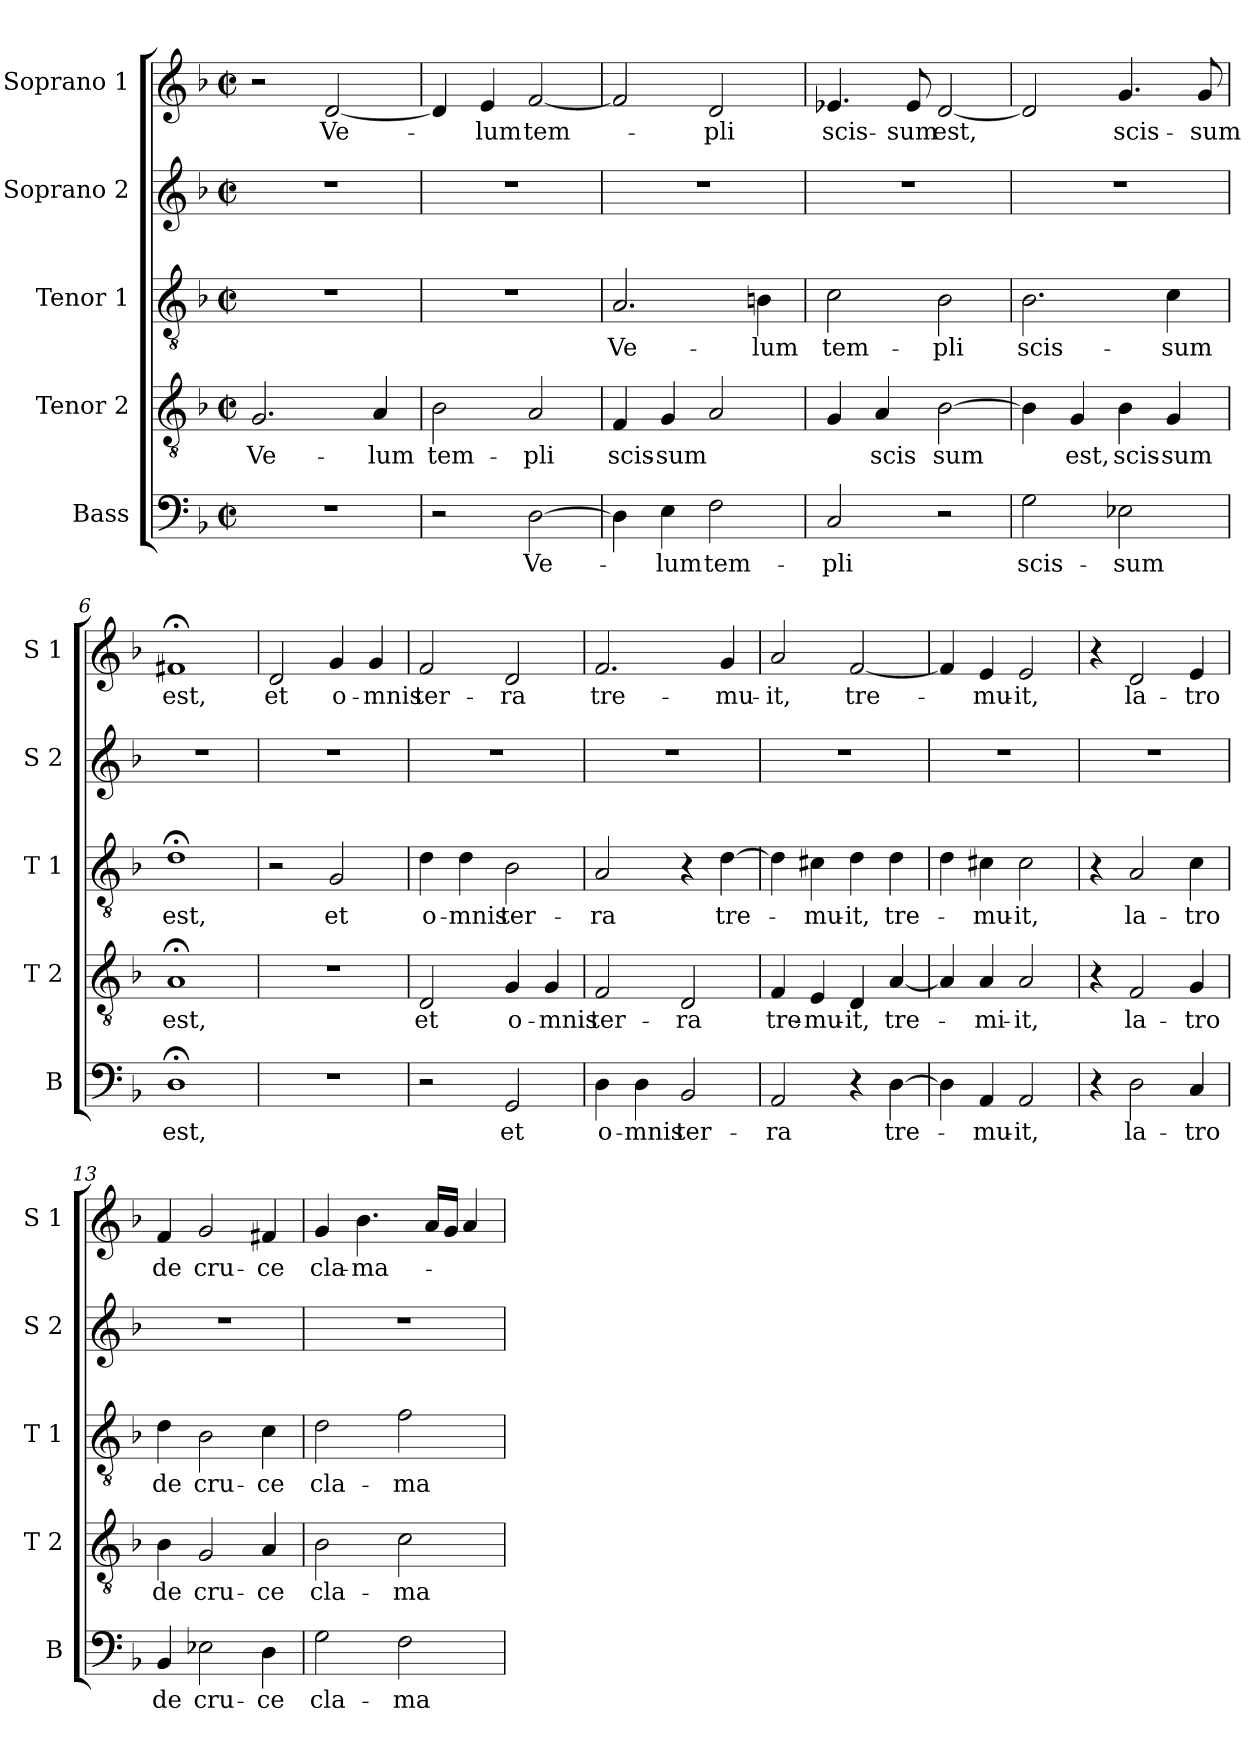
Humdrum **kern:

**kern	**text	**kern	**text	**kern	**text	**kern	**kern	**text
*part5	*part5	*part4	*part4	*part3	*part3	*part2	*part1	*part1
*staff5	*staff5	*staff4	*staff4	*staff3	*staff3	*staff2	*staff1	*staff1
*I"Bass	*	*I"Tenor 2	*	*I"Tenor 1	*	*I"Soprano 2	*I"Soprano 1	*
*I'B	*	*I'T 2	*	*I'T 1	*	*I'S 2	*I'S 1	*
*clefF4	*	*clefGv2	*	*clefGv2	*	*clefG2	*clefG2	*
*k[b-]	*	*k[b-]	*	*k[b-]	*	*k[b-]	*k[b-]	*
*F:	*	*F:	*	*F:	*	*F:	*F:	*
*M2/2	*	*M2/2	*	*M2/2	*	*M2/2	*M2/2	*
*met(c|)	*	*met(c|)	*	*met(c|)	*	*met(c|)	*met(c|)	*
=1	=1	=1	=1	=1	=1	=1	=1	=1
!	!	!	!LO:LY:b	!	!	!	!	!
1r	.	2.G/	Ve-	1r	.	1r	2r	.
!	!	!	!	!	!	!	!	!LO:LY:b
.	.	.	.	.	.	.	[2d/	Ve-
!	!	!	!LO:LY:b	!	!	!	!	!
.	.	4A/	-lum	.	.	.	.	.
=2	=2	=2	=2	=2	=2	=2	=2	=2
!	!	!	!LO:LY:b	!	!	!	!	!
2r	.	2B-\	tem-	1r	.	1r	4d/]	.
!	!	!	!	!	!	!	!	!LO:LY:b
.	.	.	.	.	.	.	4e/	-lum
!	!LO:LY:b	!	!LO:LY:b	!	!	!	!	!LO:LY:b
[2D\	Ve-	2A/	-pli	.	.	.	[2f/	tem-
=3	=3	=3	=3	=3	=3	=3	=3	=3
!	!	!	!LO:LY:b	!	!LO:LY:b	!	!	!
4D\]	.	4F/	scis-	2.A/	Ve-	1r	2f/]	.
!	!LO:LY:b	!	!LO:LY:b	!	!	!	!	!
4E\	-lum	4G/	-sum	.	.	.	.	.
!	!LO:LY:b	!	!	!	!	!	!	!LO:LY:b
2F\	tem-	2A/	.	.	.	.	2d/	-pli
!	!	!	!	!	!LO:LY:b	!	!	!
.	.	.	.	4Bn\	-lum	.	.	.
=4	=4	=4	=4	=4	=4	=4	=4	=4
!	!LO:LY:b	!	!	!	!LO:LY:b	!	!	!LO:LY:b
2C/	-pli	4G/	.	2c\	tem-	1r	4.e-X/	scis-
!	!	!	!LO:LY:b	!	!	!	!	!
.	.	4A/	scis	.	.	.	.	.
!	!	!	!	!	!	!	!	!LO:LY:b
.	.	.	.	.	.	.	8e-/	-sum
!	!	!	!LO:LY:b	!	!LO:LY:b	!	!	!LO:LY:b
2r	.	[2B-\	sum	2B-\	-pli	.	[2d/	est,
=5	=5	=5	=5	=5	=5	=5	=5	=5
!	!LO:LY:b	!	!	!	!LO:LY:b	!	!	!
2G\	scis-	4B-\]	.	2.B-\	scis-	1r	2d/]	.
!	!	!	!LO:LY:b	!	!	!	!	!
.	.	4G/	est,	.	.	.	.	.
!	!LO:LY:b	!	!LO:LY:b	!	!	!	!	!LO:LY:b
2E-X\	-sum	4B-\	scis-	.	.	.	4.g/	scis-
!	!	!	!LO:LY:b	!	!LO:LY:b	!	!	!
.	.	4G/	-sum	4c\	-sum	.	.	.
!	!	!	!	!	!	!	!	!LO:LY:b
.	.	.	.	.	.	.	8g/	-sum
!!LO:LB:g=z
=6	=6	=6	=6	=6	=6	=6	=6	=6
!	!LO:LY:b	!	!LO:LY:b	!	!LO:LY:b	!	!	!LO:LY:b
1D;<	est,	1A;<	est,	1d;<	est,	1r	1f#X;<	est,
=7	=7	=7	=7	=7	=7	=7	=7	=7
!	!	!	!	!	!	!	!	!LO:LY:b
1r	.	1r	.	2r	.	1r	2d/	et
!	!	!	!	!	!LO:LY:b	!	!	!LO:LY:b
.	.	.	.	2G/	et	.	4g/	o-
!	!	!	!	!	!	!	!	!LO:LY:b
.	.	.	.	.	.	.	4g/	-mnis
=8	=8	=8	=8	=8	=8	=8	=8	=8
!	!	!	!LO:LY:b	!	!LO:LY:b	!	!	!LO:LY:b
2r	.	2D/	et	4d\	o-	1r	2f/	ter-
!	!	!	!	!	!LO:LY:b	!	!	!
.	.	.	.	4d\	-mnis	.	.	.
!	!LO:LY:b	!	!LO:LY:b	!	!LO:LY:b	!	!	!LO:LY:b
2GG/	et	4G/	o-	2B-\	ter-	.	2d/	-ra
!	!	!	!LO:LY:b	!	!	!	!	!
.	.	4G/	-mnis	.	.	.	.	.
=9	=9	=9	=9	=9	=9	=9	=9	=9
!	!LO:LY:b	!	!LO:LY:b	!	!LO:LY:b	!	!	!LO:LY:b
4D\	o-	2F/	ter-	2A/	-ra	1r	2.f/	tre-
!	!LO:LY:b	!	!	!	!	!	!	!
4D\	-mnis	.	.	.	.	.	.	.
!	!LO:LY:b	!	!LO:LY:b	!	!	!	!	!
2BB-/	ter-	2D/	-ra	4r	.	.	.	.
!	!	!	!	!	!LO:LY:b	!	!	!LO:LY:b
.	.	.	.	[4d\	tre-	.	4g/	-mu-
=10	=10	=10	=10	=10	=10	=10	=10	=10
!	!LO:LY:b	!	!LO:LY:b	!	!	!	!	!LO:LY:b
2AA/	-ra	4F/	tre-	4d\]	.	1r	2a/	-it,
!	!	!	!LO:LY:b	!	!LO:LY:b	!	!	!
.	.	4E/	-mu-	4c#X\	-mu-	.	.	.
!	!	!	!LO:LY:b	!	!LO:LY:b	!	!	!LO:LY:b
4r	.	4D/	-it,	4d\	-it,	.	[2f/	tre-
!	!LO:LY:b	!	!LO:LY:b	!	!LO:LY:b	!	!	!
[4D\	tre-	[4A/	tre-	4d\	tre-	.	.	.
!!LO:PB:g=z
=11	=11	=11	=11	=11	=11	=11	=11	=11
4D\]	.	4A/]	.	4d\	.	1r	4f/]	.
!	!LO:LY:b	!	!LO:LY:b	!	!LO:LY:b	!	!	!LO:LY:b
4AA/	-mu-	4A/	-mi-	4c#X\	-mu-	.	4e/	-mu-
!	!LO:LY:b	!	!LO:LY:b	!	!LO:LY:b	!	!	!LO:LY:b
2AA/	-it,	2A/	-it,	2c#\	-it,	.	2e/	-it,
=12	=12	=12	=12	=12	=12	=12	=12	=12
4r	.	4r	.	4r	.	1r	4r	.
!	!LO:LY:b	!	!LO:LY:b	!	!LO:LY:b	!	!	!LO:LY:b
2D\	la-	2F/	la-	2A/	la-	.	2d/	la-
!	!LO:LY:b	!	!LO:LY:b	!	!LO:LY:b	!	!	!LO:LY:b
4C/	-tro	4G/	-tro	4c\	-tro	.	4e/	-tro
=13	=13	=13	=13	=13	=13	=13	=13	=13
!	!LO:LY:b	!	!LO:LY:b	!	!LO:LY:b	!	!	!LO:LY:b
4BB-/	de	4B-\	de	4d\	de	1r	4f/	de
!	!LO:LY:b	!	!LO:LY:b	!	!LO:LY:b	!	!	!LO:LY:b
2E-X\	cru-	2G/	cru-	2B-\	cru-	.	2g/	cru-
!	!LO:LY:b	!	!LO:LY:b	!	!LO:LY:b	!	!	!LO:LY:b
4D\	-ce	4A/	-ce	4c\	-ce	.	4f#X/	-ce
=14	=14	=14	=14	=14	=14	=14	=14	=14
!	!LO:LY:b	!	!LO:LY:b	!	!LO:LY:b	!	!	!LO:LY:b
2G\	cla-	2B-\	cla-	2d\	cla-	1r	4g/	cla-
!	!	!	!	!	!	!	!	!LO:LY:b
.	.	.	.	.	.	.	4.b-\	-ma-
!	!LO:LY:b	!	!LO:LY:b	!	!LO:LY:b	!	!	!
2F\	-ma-	2c\	-ma-	2f\	-ma-	.	.	.
.	.	.	.	.	.	.	16a/LL	.
.	.	.	.	.	.	.	16g/JJ	.
.	.	.	.	.	.	.	4a/	.
=	=	=	=	=	=	=	=	=
*-	*-	*-	*-	*-	*-	*-	*-	*-
